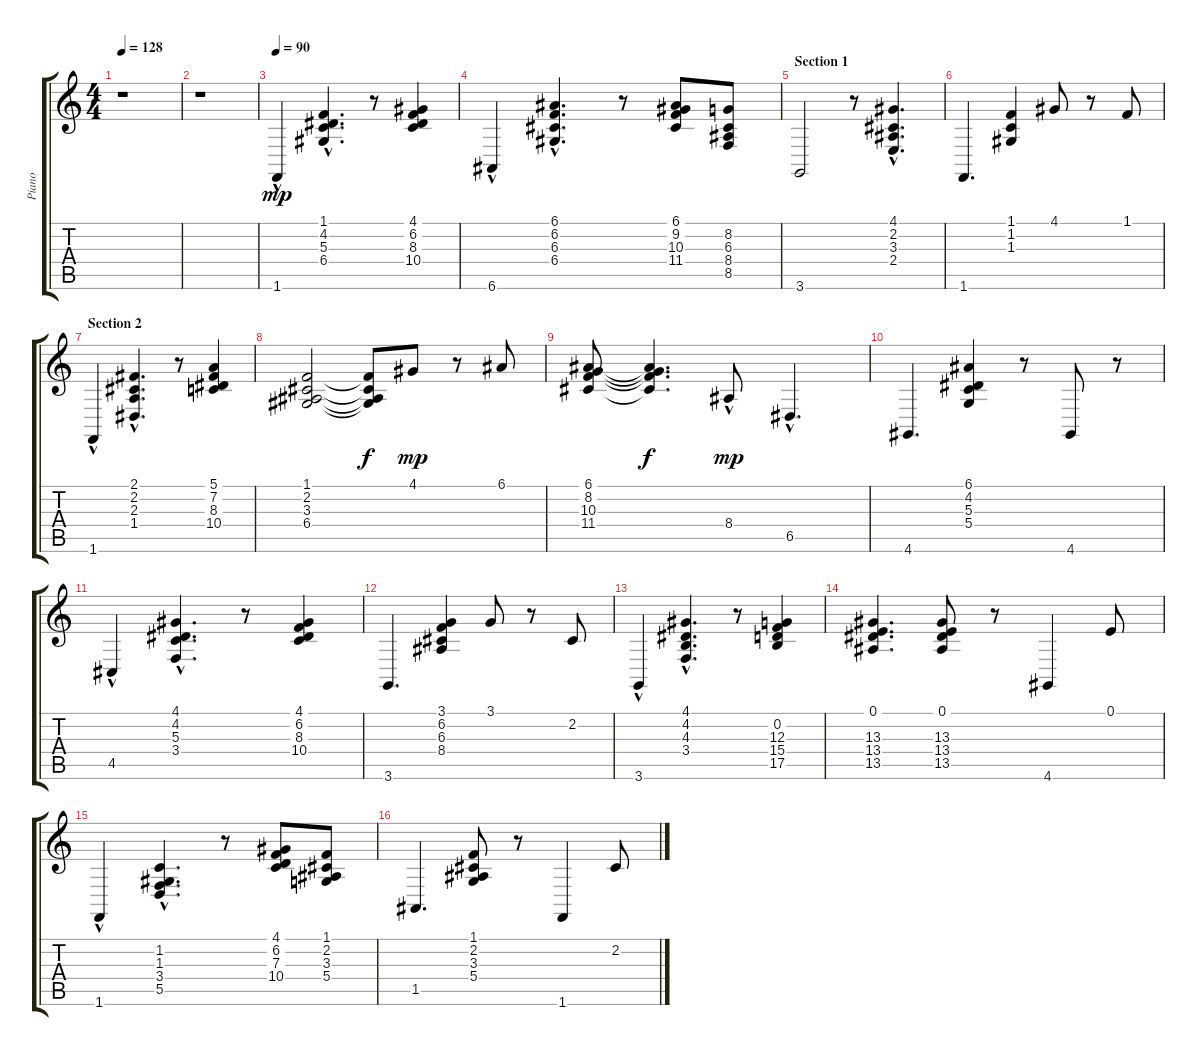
\track ("Piano" "Piano") {instrument acousticgrandpiano}
\staff {score tabs}
\tuning (E4 B3 G3 D3 A2 E2) {hide}
\ts (4 4)
\tempo 128
\clef g2
\ks c
r.1{dy mp instrument acousticgrandpiano} |
r.1 |
\tempo 90
1.6{hac}.4 (1.1{hac} 4.2{hac} 5.3{hac} 6.4{hac}).4{d} r.8 (4.1 6.2 8.3 10.4).4 |
6.6{hac}.4 (6.1{hac} 6.2{hac} 6.3{hac} 6.4{hac}).4{d} r.8 (6.1 9.2 10.3 11.4).8 (8.2 6.3 8.4 8.5).8 |
\section ("" "Section 1")
3.6.2 r.8 (4.1{hac} 2.2{hac} 3.3{hac} 2.4{hac}).4{d} |
1.6.4{d} (1.1 1.2 1.3).4 4.1.8 r.8 1.1.8 |
\section ("" "Section 2")
1.6{hac}.4 (2.1{hac} 2.2{hac} 2.3{hac} 1.4{hac}).4{d} r.8 (5.1 7.2 8.3 10.4).4 |
(1.1 2.2 3.3 6.4).2 (1.1{t} 2.2{t} 3.3{t} 6.4{t}).8{dy f} 4.1.8{dy mp} r.8 6.1.8 |
(6.1 8.2 10.3 11.4).8 (6.1{t} 8.2{t} 10.3{t} 11.4{t}).4{d dy f} 8.4{hac}.8{dy mp} 6.5{hac}.4{d} |
4.6.4{d} (6.1 4.2 5.3 5.4).4 r.8 4.6.8 r.8 |
4.5{hac}.4 (4.1{hac} 4.2{hac} 5.3{hac} 3.4{hac}).4{d} r.8 (4.1 6.2 8.3 10.4).4 |
3.6.4{d} (3.1 6.2 6.3 8.4).4 3.1.8 r.8 2.2.8 |
3.6{hac}.4 (4.1{hac} 4.2{hac} 4.3{hac} 3.4{hac}).4{d} r.8 (0.2 12.3 15.4 17.5).4 |
(0.1 13.3 13.4 13.5).4{d} (0.1 13.3 13.4 13.5).8 r.8 4.6.4 0.1.8 |
1.6{hac}.4 (1.2{hac} 1.3{hac} 3.4{hac} 5.5{hac}).4{d} r.8 (4.1 6.2 7.3 10.4).8 (1.1 2.2 3.3 5.4).8 |
1.5.4{d} (1.1 2.2 3.3 5.4).8 r.8 1.6.4 2.2.8
